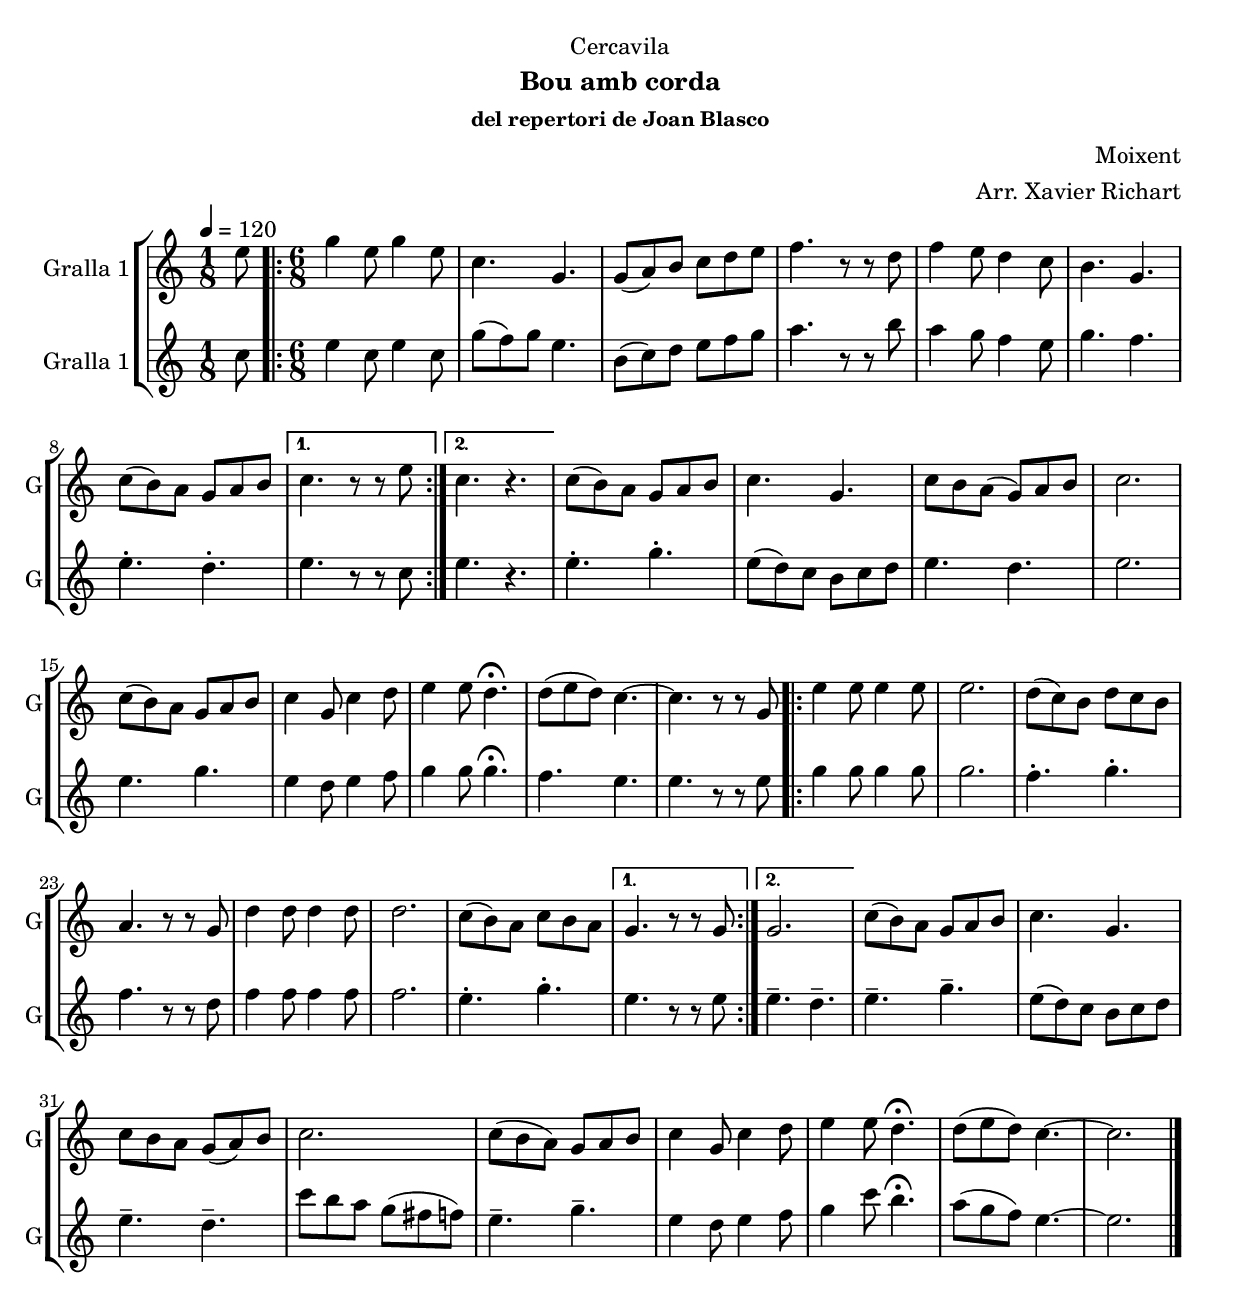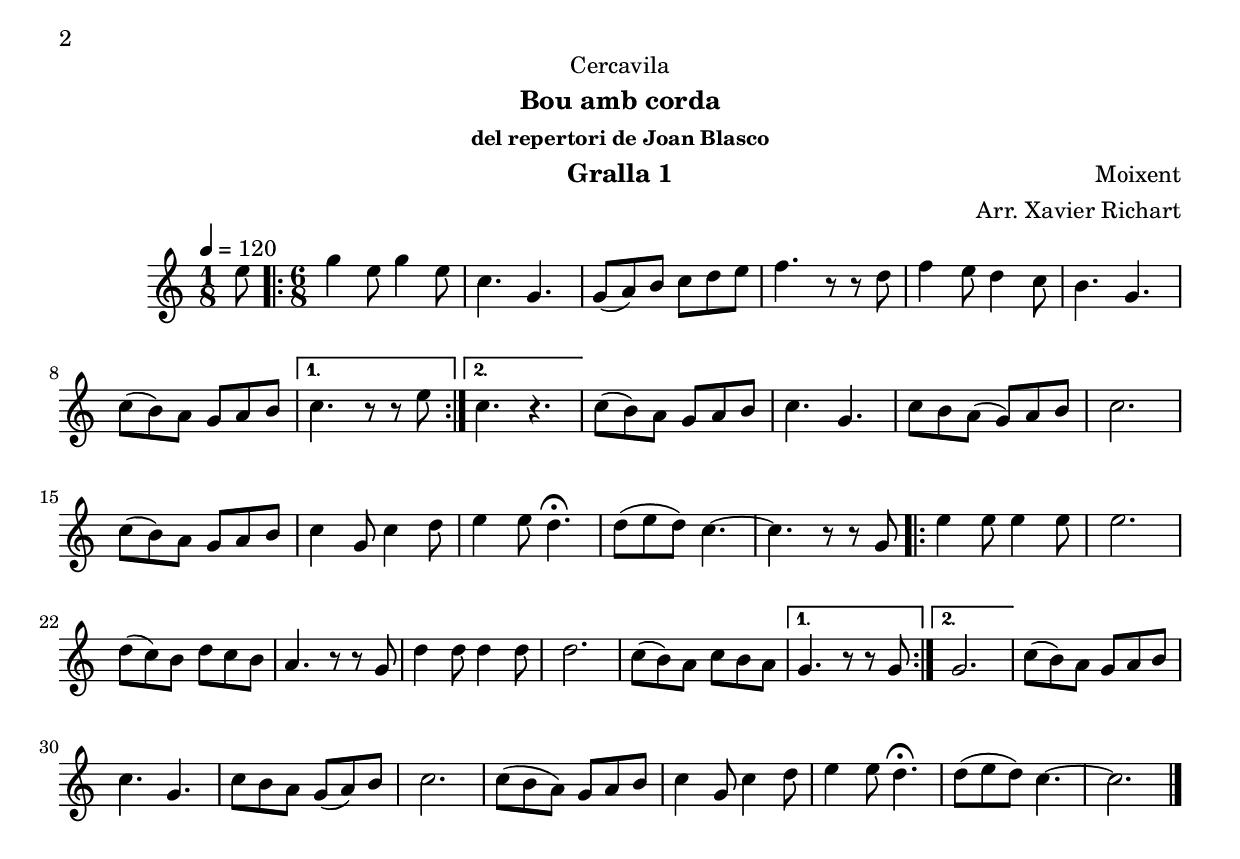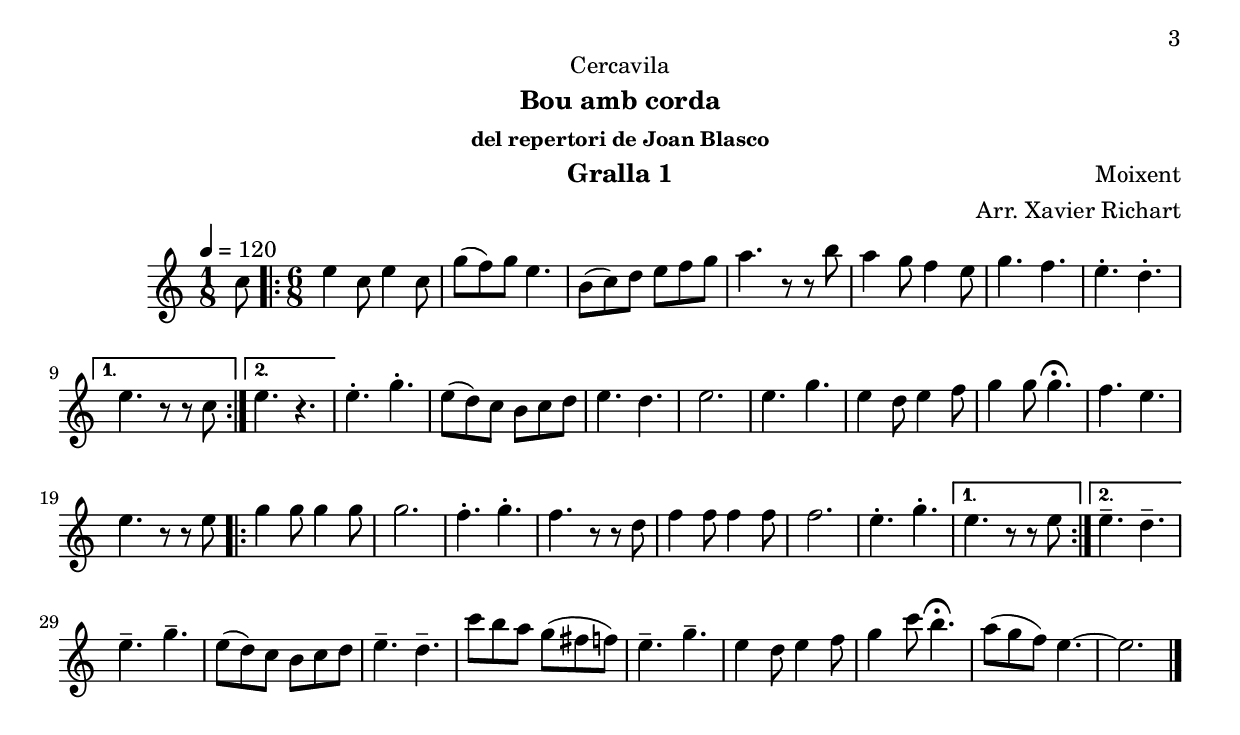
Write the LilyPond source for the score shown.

\version "2.16.2"

\header {
  dedication="Cercavila"
  title=""
  subtitle="Bou amb corda"
  subsubtitle="del repertori de Joan Blasco"
  poet=""
  meter=""
  piece=""
  composer="Moixent"
  arranger="Arr. Xavier Richart"
  opus=""
  instrument=""
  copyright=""
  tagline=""
}

liniaroAa =
\relative e''
{
  \tempo 4=120
  \clef treble
  \key c \major
  \time 1/8
  e8  |
  \time 6/8   \repeat volta 2 { g4 e8 g4 e8  |
  c4. g  |
  g8 ( a ) b c d e  |
  %05
  f4. r8 r d  |
  f4 e8 d4 c8  |
  b4. g  |
  c8 ( b ) a g a b }
  \alternative { { c4. r8 r e }
  %10
  { c4. r } }
  c8 ( b ) a g a b  |
  c4. g  |
  c8 b a ( g ) a b  |
  c2.  |
  %15
  c8 ( b ) a g a b  |
  c4 g8 c4 d8  |
  e4 e8 d4.\fermata  |
  d8 ( e d ) c4. ~  |
  c4. r8 r g  |
  %20
  \repeat volta 2 { e'4 e8 e4 e8  |
  e2.  |
  d8 ( c ) b d c b  |
  a4. r8 r g  |
  d'4 d8 d4 d8  |
  %25
  d2.  |
  c8 ( b ) a c b a }
  \alternative { { g4. r8 r g }
  { g2. } }
  c8 ( b ) a g a b  |
  %30
  c4. g  |
  c8 b a g ( a ) b  |
  c2.   |
  c8 ( b a ) g a b  |
  c4 g8 c4 d8  |
  %35
  e4 e8 d4.\fermata  |
  d8 ( e d ) c4. ~  |
  c2.  \bar "|."
}

liniaroAb =
\relative c''
{
  \tempo 4=120
  \clef treble
  \key c \major
  \time 1/8
  c8  |
  \time 6/8   \repeat volta 2 { e4 c8 e4 c8  |
  g'8 ( f ) g e4.  |
  b8 ( c ) d e f g  |
  %05
  a4. r8 r b  |
  a4 g8 f4 e8  |
  g4. f  |
  e4.-. d-. }
  \alternative { { e4. r8 r c }
  %10
  { e4. r } }
  e4.-. g-.  |
  e8 ( d ) c b c d  |
  e4. d  |
  e2.  |
  %15
  e4. g  |
  e4 d8 e4 f8  |
  g4 g8 g4.\fermata  |
  f4. e  |
  e4. r8 r e  |
  %20
  \repeat volta 2 { g4 g8 g4 g8  |
  g2.  |
  f4.-. g-.  |
  f4. r8 r d  |
  f4 f8 f4 f8  |
  %25
  f2.  |
  e4.-. g-. }
  \alternative { { e4. r8 r e }
  { e4.-- d-- } }
  e4.-- g--  |
  %30
  e8 ( d ) c b c d  |
  e4.-- d--  |
  c'8 b a g ( fis f )  |
  e4.-- g--  |
  e4 d8 e4 f8  |
  %35
  g4 c8 b4.\fermata  |
  a8 ( g f ) e4. ~  |
  e2.  \bar "|."
}

\bookpart {
  \score {
    \new StaffGroup {
      \override Score.RehearsalMark #'self-alignment-X = #LEFT
      <<
        \new Staff \with {instrumentName = #"Gralla 1" shortInstrumentName = #"G"} \liniaroAa
        \new Staff \with {instrumentName = #"Gralla 1" shortInstrumentName = #"G"} \liniaroAb
      >>
    }
    \layout {}
  }
  \score { \unfoldRepeats
    \new StaffGroup {
      \override Score.RehearsalMark #'self-alignment-X = #LEFT
      <<
        \new Staff \with {instrumentName = #"Gralla 1" shortInstrumentName = #"G"} \liniaroAa
        \new Staff \with {instrumentName = #"Gralla 1" shortInstrumentName = #"G"} \liniaroAb
      >>
    }
    \midi {
      \set Staff.midiInstrument = "oboe"
      \set DrumStaff.midiInstrument = "drums"
    }
  }
}

\bookpart {
  \header {instrument="Gralla 1"}
  \score {
    \new StaffGroup {
      \override Score.RehearsalMark #'self-alignment-X = #LEFT
      <<
        \new Staff \liniaroAa
      >>
    }
    \layout {}
  }
  \score { \unfoldRepeats
    \new StaffGroup {
      \override Score.RehearsalMark #'self-alignment-X = #LEFT
      <<
        \new Staff \liniaroAa
      >>
    }
    \midi {
      \set Staff.midiInstrument = "oboe"
      \set DrumStaff.midiInstrument = "drums"
    }
  }
}

\bookpart {
  \header {instrument="Gralla 1"}
  \score {
    \new StaffGroup {
      \override Score.RehearsalMark #'self-alignment-X = #LEFT
      <<
        \new Staff \liniaroAb
      >>
    }
    \layout {}
  }
  \score { \unfoldRepeats
    \new StaffGroup {
      \override Score.RehearsalMark #'self-alignment-X = #LEFT
      <<
        \new Staff \liniaroAb
      >>
    }
    \midi {
      \set Staff.midiInstrument = "oboe"
      \set DrumStaff.midiInstrument = "drums"
    }
  }
}

